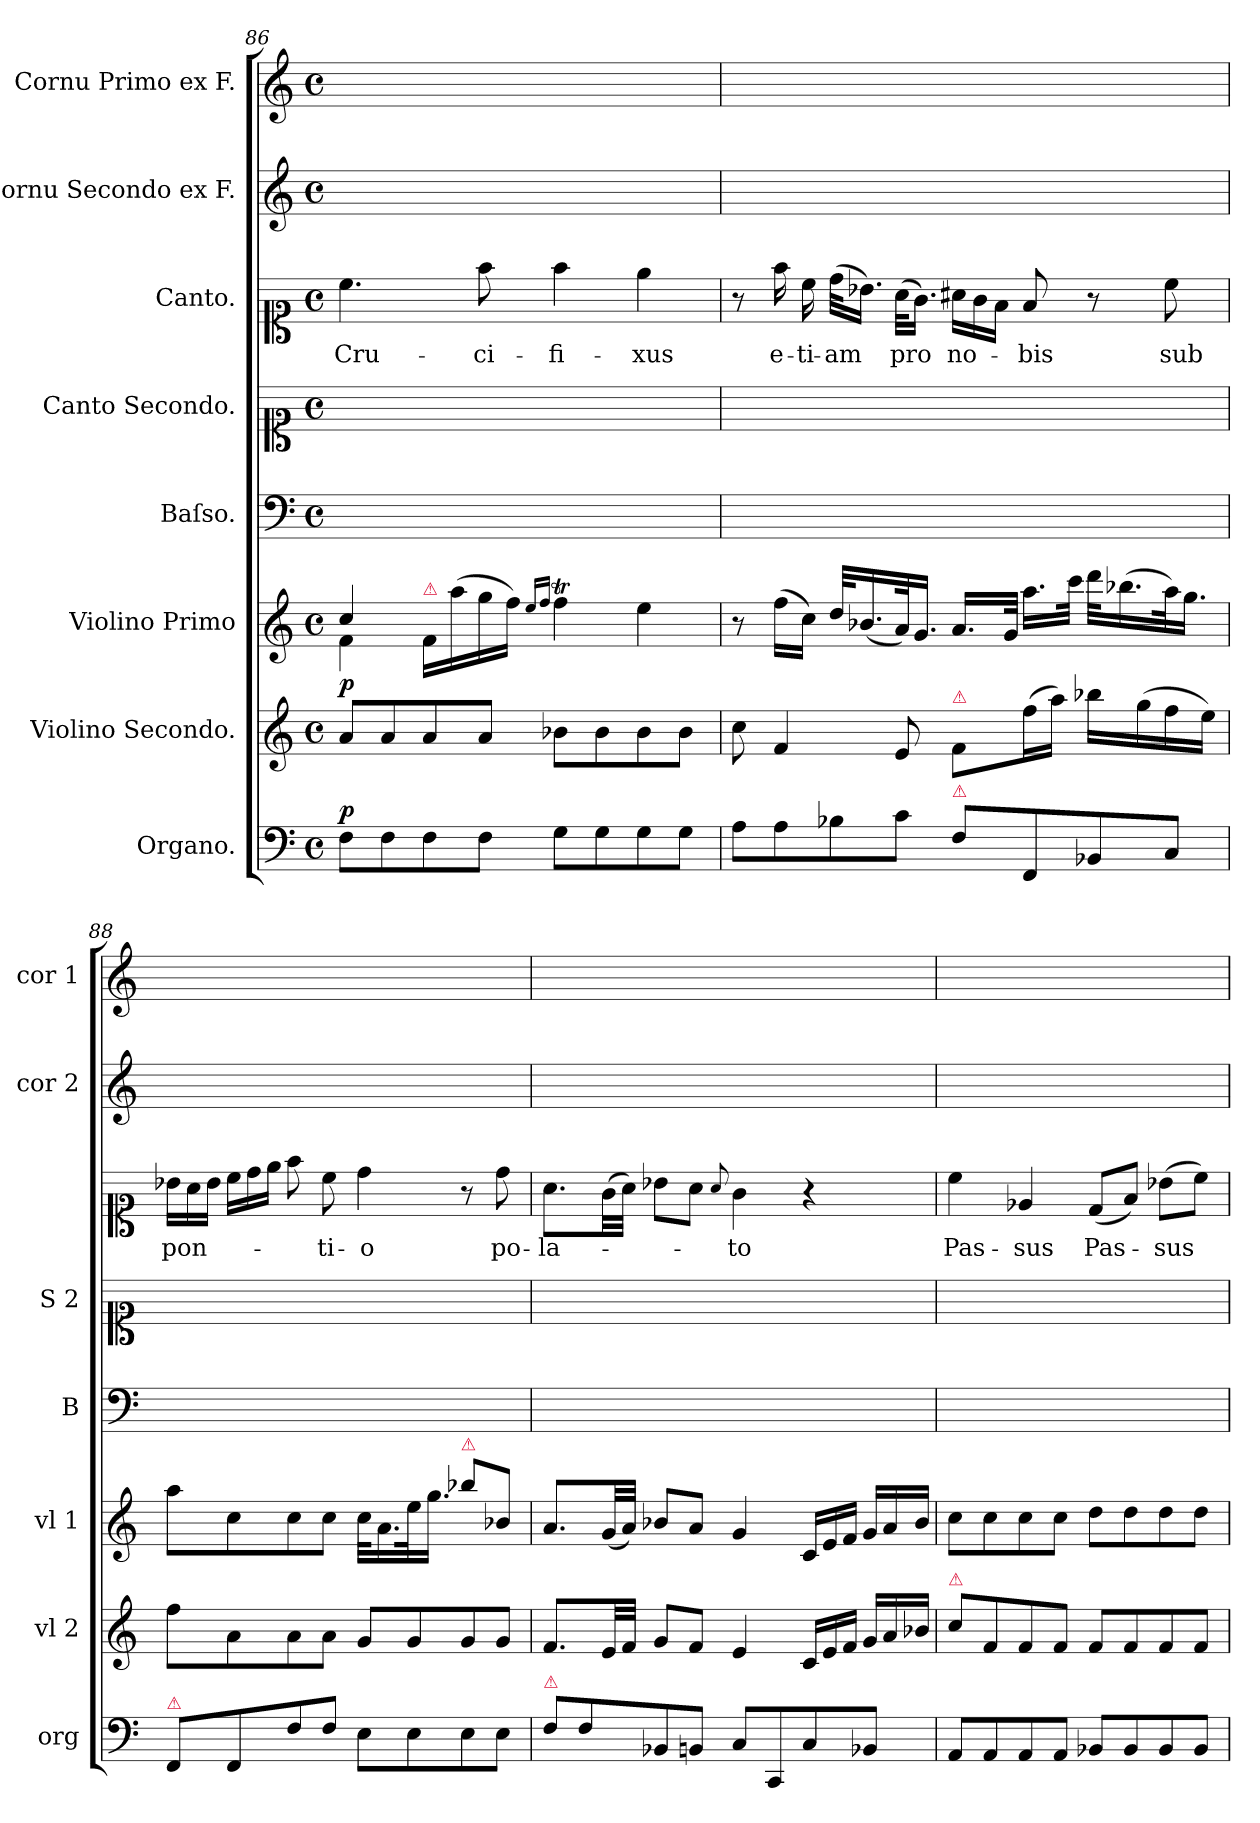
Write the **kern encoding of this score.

**kern	**dynam	**kern	**dynam	**kern	**kern	**kern	**kern	**text	**kern	**kern
*part8	*part8	*part7	*part7	*part6	*part5	*part4	*part3	*part3	*part2	*part1
*staff8	*staff8	*staff7	*staff7	*staff6	*staff5	*staff4	*staff3	*staff3	*staff2	*staff1
*I"Organo.	*	*I"Violino Secondo.	*	*I"Violino Primo	*I"Baſso.	*I"Canto Secondo.	*I"Canto.	*	*I"Cornu Secondo ex F.	*I"Cornu Primo ex F.
*I'org	*	*I'vl 2	*	*I'vl 1	*I'B	*I'S 2	*	*	*I'cor 2	*I'cor 1
*clefF4	*	*clefG2	*	*clefG2	*clefF4	*clefC1	*clefC1	*	*clefG2	*clefG2
*	*	*	*	*	*	*	*	*	*ITrd4c7	*ITrd4c7
*M4/4	*	*M4/4	*	*M4/4	*M4/4	*M4/4	*M4/4	*	*M4/4	*M4/4
*met(c)	*	*met(c)	*	*met(c)	*met(c)	*met(c)	*met(c)	*	*met(c)	*met(c)
=86	=86	=86	=86	=86	=86	=86	=86	=86	=86	=86
*	*	*	*	*^	*	*	*	*	*	*
!	!LO:DY:a	!	!LO:DY:a	!	!	!	!	!	!	!	!
8F\L	p	8a/L	p	4cc/	4f\	1ryy	1ryy	4.cc\	Cru-	1ryy	1ryy
8F\	.	8a/	.	.	.	.	.	.	.	.	.
!	!	!	!	!LO:TX:a:color=crimson:t=⚠	!	!	!	!	!	!	!
8F\	.	8a/	.	16f/LL	4ryy	.	.	.	.	.	.
.	.	.	.	(16aa\	.	.	.	.	.	.	.
8F\J	.	8a/J	.	16gg\	.	.	.	8ff\	-ci-	.	.
.	.	.	.	16ff\JJ)	.	.	.	.	.	.	.
.	.	.	.	16qqee/LL	.	.	.	.	.	.	.
.	.	.	.	16qqff/JJ	.	.	.	.	.	.	.
8G\L	.	8b-\L	.	4ffT\	4ryy	.	.	4ff\	-fi-	.	.
8G\	.	8b-\	.	.	.	.	.	.	.	.	.
8G\	.	8b-\	.	4ee\	4ryy	.	.	4ee\	-xus	.	.
8G\J	.	8b-\J	.	.	.	.	.	.	.	.	.
*	*	*	*	*v	*v	*	*	*	*	*	*
=87	=87	=87	=87	=87	=87	=87	=87	=87	=87	=87
8A\L	.	8cc\	.	8r	1ryy	1ryy	8r	.	1ryy	1ryy
8A\	.	4f/	.	(16ff\LL	.	.	16ff\	e-	.	.
.	.	.	.	16cc\JJ)	.	.	16cc\	-ti-	.	.
8B-\	.	.	.	32dd/KLL	.	.	(32dd\KLL	-am	.	.
.	.	.	.	(16.b-/	.	.	16.b-\JJ)	.	.	.
8c\J	.	8e/	.	32a/K)	.	.	(32a\KLL	pro	.	.
.	.	.	.	16.g/JJ	.	.	16.g\JJ)	.	.	.
*	*	*	*	*	*	*	*Xtuplet	*	*	*
!	!	!LO:TX:a:color=crimson:t=⚠	!	!	!	!	!	!	!	!
!LO:TX:a:color=crimson:t=⚠	!	!	!	!	!	!	!	!	!	!
8F\L	.	8f/L	.	16.a/LL	.	.	24a#X\LL	no-	.	.
.	.	.	.	.	.	.	24g\	.	.	.
.	.	.	.	.	.	.	24f\JJ	.	.	.
.	.	.	.	32g/JJk	.	.	.	.	.	.
8FF/	.	(16ff\L	.	16.aa\LL	.	.	8f/	-bis	.	.
.	.	16aa\JJ)	.	.	.	.	.	.	.	.
.	.	.	.	32ccc\JJk	.	.	.	.	.	.
8BB-/	.	16bb-\LL	.	32ddd\KLL	.	.	8r	.	.	.
.	.	.	.	(16.bb-\	.	.	.	.	.	.
.	.	(16gg\	.	.	.	.	.	.	.	.
8C/J	.	16ff\	.	32aa\K)	.	.	8cc\	sub	.	.
.	.	.	.	16.gg\JJ	.	.	.	.	.	.
.	.	16ee\JJ)	.	.	.	.	.	.	.	.
=88	=88	=88	=88	=88	=88	=88	=88	=88	=88	=88
!LO:TX:a:color=crimson:t=⚠	!	!	!	!	!	!	!	!	!	!
8FF/L	.	8ff\L	.	8aa\L	1ryy	1ryy	24b-\LL	pon-	1ryy	1ryy
.	.	.	.	.	.	.	24a\	.	.	.
.	.	.	.	.	.	.	24b-\JJ	.	.	.
8FF/	.	8a\	.	8cc\	.	.	24cc\LL	.	.	.
.	.	.	.	.	.	.	24dd\	.	.	.
.	.	.	.	.	.	.	24ee\JJ	.	.	.
8F\	.	8a\	.	8cc\	.	.	8ff\	.	.	.
8F\J	.	8a\J	.	8cc\J	.	.	8cc\	-ti-	.	.
8E\L	.	8g/L	.	32cc\KLL	.	.	4dd\	-o	.	.
.	.	.	.	16.a\	.	.	.	.	.	.
8E\	.	8g/	.	32ee\K	.	.	.	.	.	.
.	.	.	.	16.gg\JJ	.	.	.	.	.	.
!	!	!	!	!LO:TX:a:color=crimson:t=⚠	!	!	!	!	!	!
8E\	.	8g/	.	8bb-\L	.	.	8r	.	.	.
8E\J	.	8g/J	.	8b-/J	.	.	8dd\	po-	.	.
=89	=89	=89	=89	=89	=89	=89	=89	=89	=89	=89
!LO:TX:a:color=crimson:t=⚠	!	!	!	!	!	!	!	!	!	!
8F\L	.	8.f/L	.	8.a/L	1ryy	1ryy	8.a\L	-la-	1ryy	1ryy
8F\	.	.	.	.	.	.	.	.	.	.
.	.	32e/LL	.	(32g/LL	.	.	(32g\LL	.	.	.
.	.	32f/JJJ	.	32a/JJJ)	.	.	32a\JJJ)	.	.	.
8BB-/	.	8g/L	.	8b-/L	.	.	8b-\L	.	.	.
8BBn/J	.	8f/J	.	8a/J	.	.	8a\J	.	.	.
.	.	.	.	.	.	.	8qqa/	.	.	.
8C/L	.	4e/	.	4g/	.	.	4g\	-to	.	.
8CC/	.	.	.	.	.	.	.	.	.	.
*	*	*Xtuplet	*	*Xtuplet	*	*	*	*	*	*
8C/	.	24c/LL	.	24c/LL	.	.	4r	.	.	.
.	.	24e/	.	24e/	.	.	.	.	.	.
.	.	24f/JJ	.	24f/JJ	.	.	.	.	.	.
8BB-X/J	.	24g/LL	.	24g/LL	.	.	.	.	.	.
.	.	24a/	.	24a/	.	.	.	.	.	.
.	.	24b-/JJ	.	24b-/JJ	.	.	.	.	.	.
=90	=90	=90	=90	=90	=90	=90	=90	=90	=90	=90
!	!	!LO:TX:a:color=crimson:t=⚠	!	!	!	!	!	!	!	!
8AA/L	.	8cc\L	.	8cc\L	1ryy	1ryy	4cc\	Pas-	1ryy	1ryy
8AA/	.	8f/	.	8cc\	.	.	.	.	.	.
8AA/	.	8f/	.	8cc\	.	.	4e-X/	-sus	.	.
8AA/J	.	8f/J	.	8cc\J	.	.	.	.	.	.
8BB-/L	.	8f/L	.	8dd\L	.	.	(8d/L	Pas-	.	.
8BB-/	.	8f/	.	8dd\	.	.	8f/J)	.	.	.
8BB-/	.	8f/	.	8dd\	.	.	(8b-\L	-sus	.	.
8BB-/J	.	8f/J	.	8dd\J	.	.	8cc\J)	.	.	.
=	=	=	=	=	=	=	=	=	=	=
*-	*-	*-	*-	*-	*-	*-	*-	*-	*-	*-
